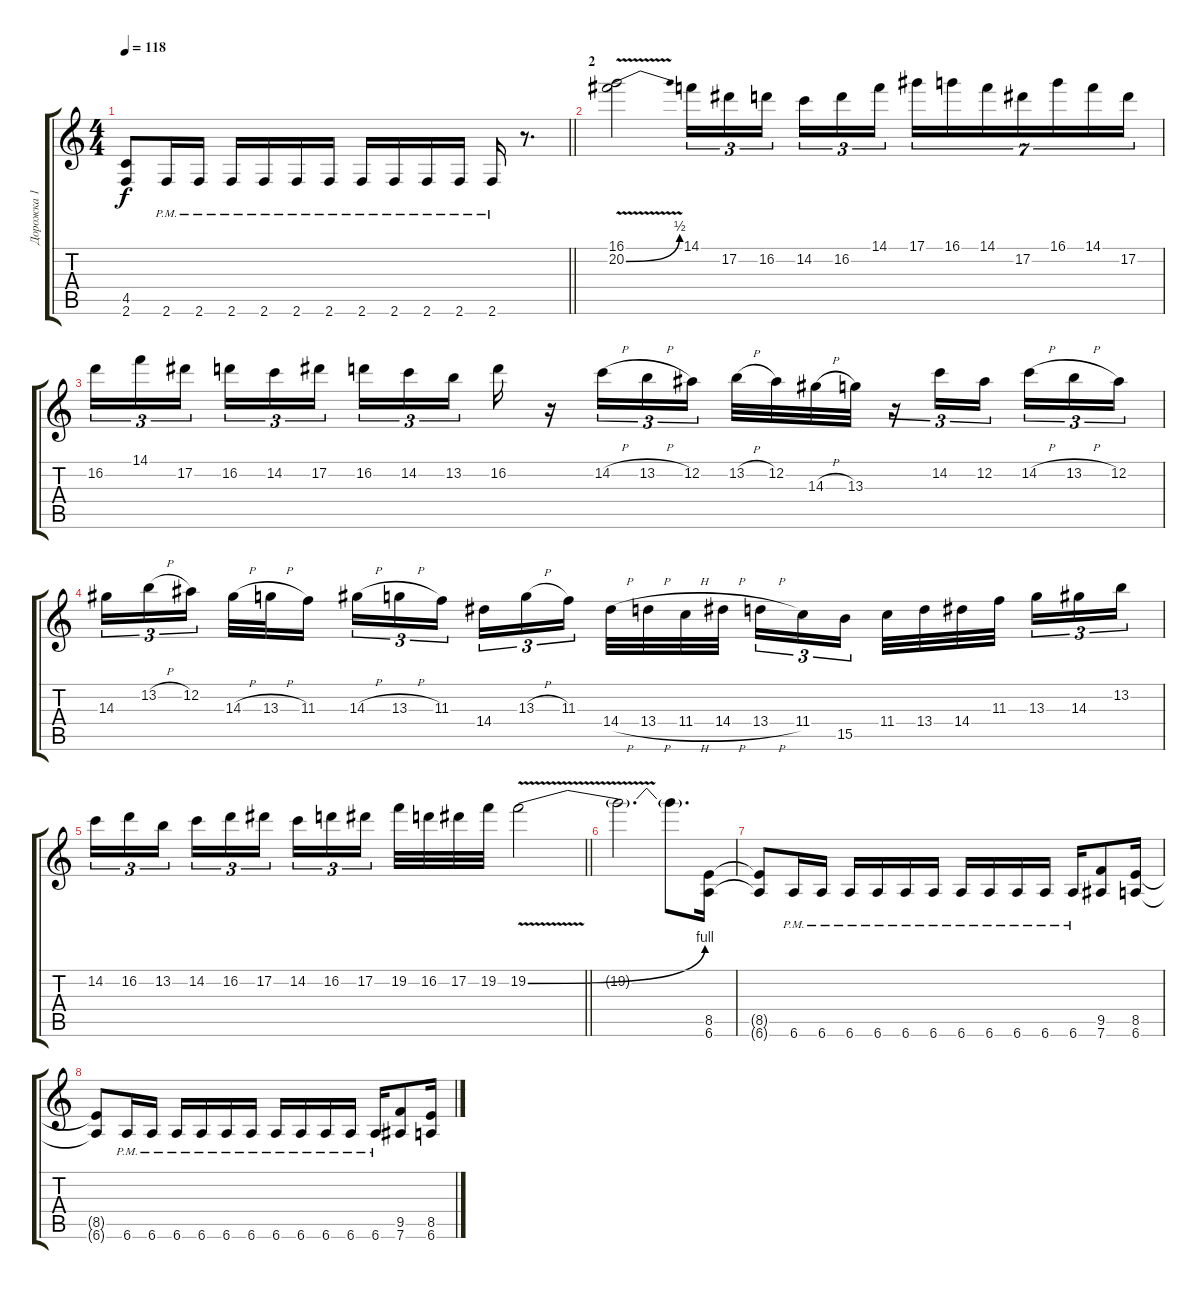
\track ("Дорожка 1" "Дорожка 1") {instrument overdrivenguitar}
\staff {score tabs}
\tuning (Eb4 Bb3 Gb3 Db3 Ab2 Eb2) {hide}
\ts (4 4)
\tempo 118
\clef g2
\barLineRight lightlight
\ks c
(4.5{t} 2.6{t}).8{dy f} 2.6{pm}.16 2.6{pm}.16 2.6{pm}.16 2.6{pm}.16 2.6{pm}.16 2.6{pm}.16 2.6{pm}.16 2.6{pm}.16 2.6{pm}.16 2.6{pm}.16 2.6{pm}.16 r.8{d} |
\section ("" "2")
(16.1{v} 20.2{be (bend 0 0 60 2) v}).2 14.1.16{tu (3 2)} 17.2.16{tu (3 2)} 16.2.16{tu (3 2) beam splitsecondary} 14.2.16{tu (3 2)} 16.2.16{tu (3 2)} 14.1.16{tu (3 2)} 17.1.16{tu (7 4)} 16.1.16{tu (7 4)} 14.1.16{tu (7 4)} 17.2.16{tu (7 4)} 16.1.16{tu (7 4)} 14.1.16{tu (7 4)} 17.2.16{tu (7 4)} |
16.2.16{tu (3 2)} 14.1.16{tu (3 2)} 17.2.16{tu (3 2) beam splitsecondary} 16.2.16{tu (3 2)} 14.2.16{tu (3 2)} 17.2.16{tu (3 2)} 16.2.16{tu (3 2)} 14.2.16{tu (3 2)} 13.2.16{tu (3 2) beam splitsecondary} 16.2.16 r.16 14.2{h}.16{tu (3 2)} 13.2{h}.16{tu (3 2)} 12.2.16{tu (3 2) beam splitsecondary} 13.2{h}.32 12.2.32 14.3{h}.32 13.3.32 r.16{tu (3 2)} 14.2.16{tu (3 2)} 12.2.16{tu (3 2) beam splitsecondary} 14.2{h}.16{tu (3 2)} 13.2{h}.16{tu (3 2)} 12.2.16{tu (3 2)} |
14.3.16{tu (3 2)} 13.2{h}.16{tu (3 2)} 12.2.16{tu (3 2) beam splitsecondary} 14.3{h}.32 13.3{h}.32 11.3.16 14.3{h}.16{tu (3 2)} 13.3{h}.16{tu (3 2)} 11.3.16{tu (3 2) beam splitsecondary} 14.4.16{tu (3 2)} 13.3{h}.16{tu (3 2)} 11.3.16{tu (3 2)} 14.4{h}.32 13.4{h}.32 11.4{h}.32 14.4{h}.32{beam splitsecondary} 13.4{h}.16{tu (3 2)} 11.4.16{tu (3 2)} 15.5.16{tu (3 2)} 11.4.32 13.4.32 14.4.32 11.3.32{beam splitsecondary} 13.3.16{tu (3 2)} 14.3.16{tu (3 2)} 13.2.16{tu (3 2)} |
\barLineRight lightlight
14.2.16{tu (3 2)} 16.2.16{tu (3 2)} 13.2.16{tu (3 2) beam splitsecondary} 14.2.16{tu (3 2)} 16.2.16{tu (3 2)} 17.2.16{tu (3 2)} 14.2.16{tu (3 2)} 16.2.16{tu (3 2)} 17.2.16{tu (3 2) beam splitsecondary} 19.2.32 16.2.32 17.2.32 19.2.32 19.2{be (bend 0 0 60 4) v}.2 |
\section ("" "")
19.2{t}.2{d} 19.2{t}.8{d} (8.5 6.6).16 |
(8.5{t} 6.6{t}).8 6.6{pm}.16 6.6{pm}.16 6.6{pm}.16 6.6{pm}.16 6.6{pm}.16 6.6{pm}.16 6.6{pm}.16 6.6{pm}.16 6.6{pm}.16 6.6{pm}.16 6.6{pm}.16 (9.5 7.6).8 (8.5 6.6).16 |
(8.5{t} 6.6{t}).8 6.6{pm}.16 6.6{pm}.16 6.6{pm}.16 6.6{pm}.16 6.6{pm}.16 6.6{pm}.16 6.6{pm}.16 6.6{pm}.16 6.6{pm}.16 6.6{pm}.16 6.6{pm}.16 (9.5 7.6).8 (8.5 6.6).16
